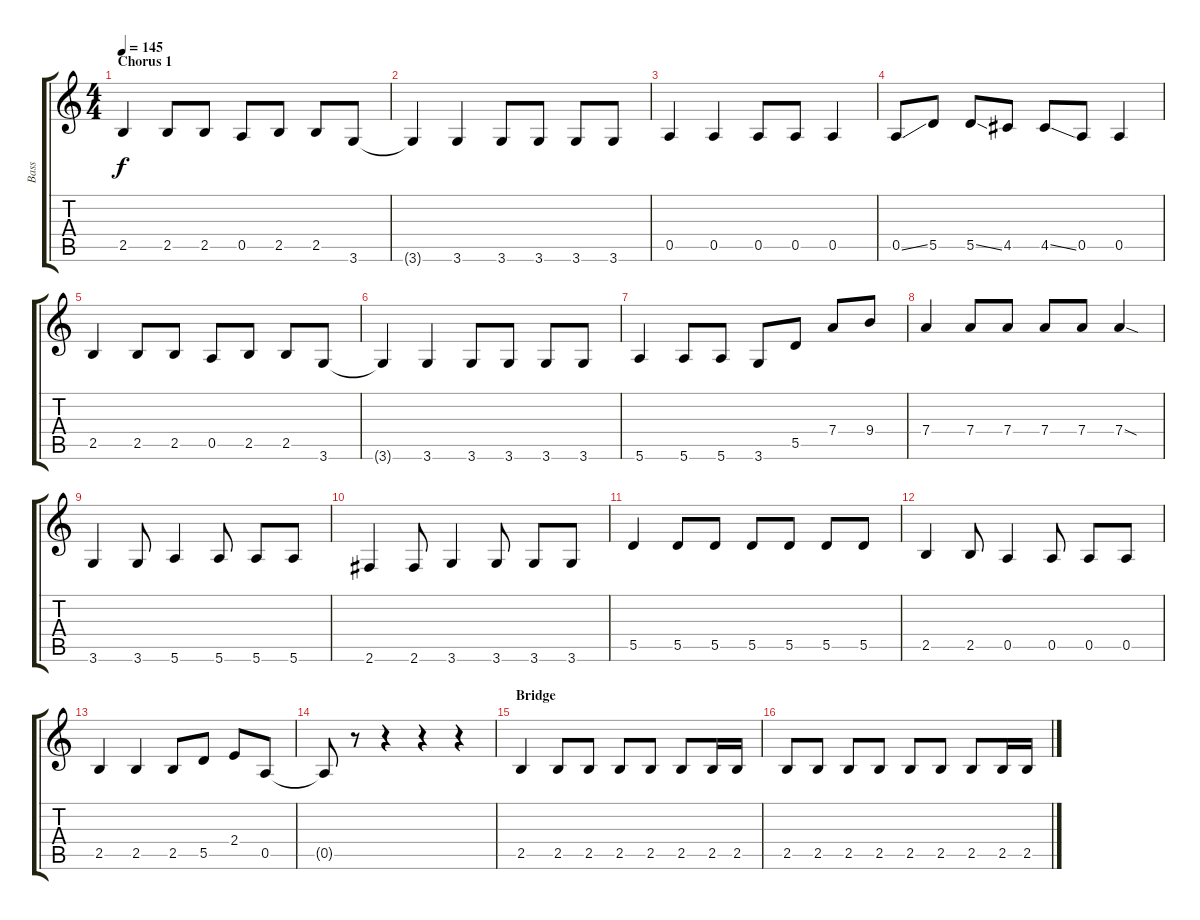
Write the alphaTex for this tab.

\track ("Bass" "Bass") {instrument electricbassfinger}
\staff {score tabs}
\tuning (E4 B3 G3 D3 A2 E2) {hide}
\ts (4 4)
\section ("" "Chorus 1")
\tempo 145
\clef g2
\ks c
2.5.4{dy f} 2.5.8 2.5.8 0.5.8 2.5.8 2.5.8 3.6.8 |
3.6{t}.4 3.6.4 3.6.8 3.6.8 3.6.8 3.6.8 |
0.5.4 0.5.4 0.5.8 0.5.8 0.5.4 |
0.5{ss}.8 5.5.8 5.5{ss}.8 4.5.8 4.5{ss}.8 0.5.8 0.5.4 |
2.5.4 2.5.8 2.5.8 0.5.8 2.5.8 2.5.8 3.6.8 |
3.6{t}.4 3.6.4 3.6.8 3.6.8 3.6.8 3.6.8 |
5.6.4 5.6.8 5.6.8 3.6.8 5.5.8 7.4.8 9.4.8 |
7.4.4 7.4.8 7.4.8 7.4.8 7.4.8 7.4{sod}.4 |
\section ("" "")
3.6.4 3.6.8 5.6.4 5.6.8 5.6.8 5.6.8 |
2.6.4 2.6.8 3.6.4 3.6.8 3.6.8 3.6.8 |
5.5.4 5.5.8 5.5.8 5.5.8 5.5.8 5.5.8 5.5.8 |
2.5.4 2.5.8 0.5.4 0.5.8 0.5.8 0.5.8 |
2.5.4 2.5.4 2.5.8 5.5.8 2.4.8 0.5.8 |
0.5{t}.8 r.8 r.4 r.4 r.4 |
\section ("" "Bridge")
2.5.4 2.5.8 2.5.8 2.5.8 2.5.8 2.5.8 2.5.16 2.5.16 |
2.5.8 2.5.8 2.5.8 2.5.8 2.5.8 2.5.8 2.5.8 2.5.16 2.5.16
